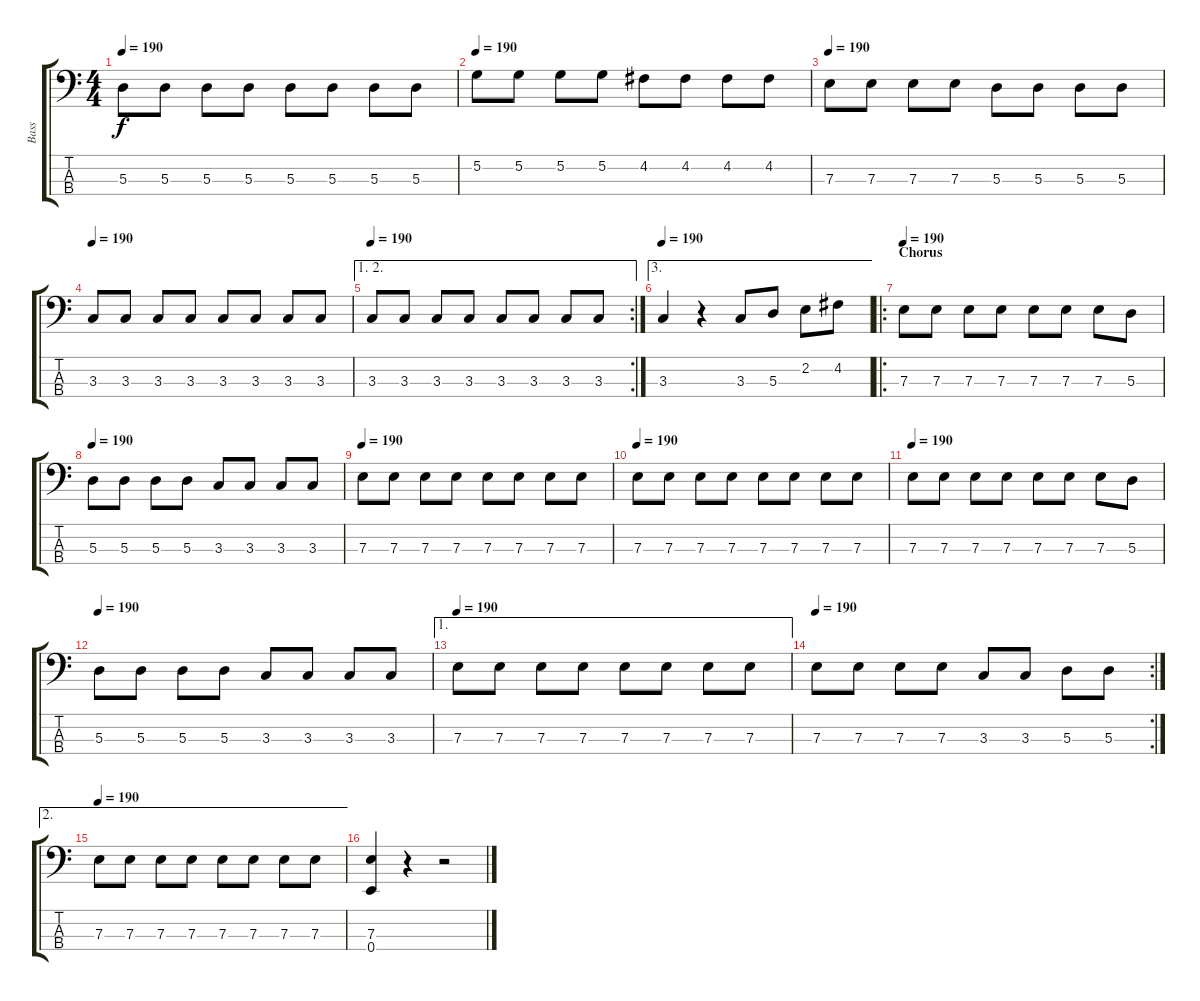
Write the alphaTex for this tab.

\track ("Bass" "Bass") {instrument electricbasspick}
\staff {score tabs}
\tuning (G2 D2 A1 E1) {hide}
\ts (4 4)
\tempo 190
\clef f4
\ks c
5.3.8{dy f} 5.3.8 5.3.8 5.3.8 5.3.8 5.3.8 5.3.8 5.3.8 |
\tempo 190
5.2.8 5.2.8 5.2.8 5.2.8 4.2.8 4.2.8 4.2.8 4.2.8 |
\tempo 190
7.3.8 7.3.8 7.3.8 7.3.8 5.3.8 5.3.8 5.3.8 5.3.8 |
\tempo 190
3.3.8 3.3.8 3.3.8 3.3.8 3.3.8 3.3.8 3.3.8 3.3.8 |
\ae (1 2)
\rc 2
\tempo 190
3.3.8 3.3.8 3.3.8 3.3.8 3.3.8 3.3.8 3.3.8 3.3.8 |
\ae 3
\tempo 190
3.3.4 r.4 3.3.8 5.3.8 2.2.8 4.2.8 |
\ro
\section ("" "Chorus")
\tempo 190
7.3.8 7.3.8 7.3.8 7.3.8 7.3.8 7.3.8 7.3.8 5.3.8 |
\tempo 190
5.3.8 5.3.8 5.3.8 5.3.8 3.3.8 3.3.8 3.3.8 3.3.8 |
\tempo 190
7.3.8 7.3.8 7.3.8 7.3.8 7.3.8 7.3.8 7.3.8 7.3.8 |
\tempo 190
7.3.8 7.3.8 7.3.8 7.3.8 7.3.8 7.3.8 7.3.8 7.3.8 |
\tempo 190
7.3.8 7.3.8 7.3.8 7.3.8 7.3.8 7.3.8 7.3.8 5.3.8 |
\tempo 190
5.3.8 5.3.8 5.3.8 5.3.8 3.3.8 3.3.8 3.3.8 3.3.8 |
\ae 1
\tempo 190
7.3.8 7.3.8 7.3.8 7.3.8 7.3.8 7.3.8 7.3.8 7.3.8 |
\rc 2
\tempo 190
7.3.8 7.3.8 7.3.8 7.3.8 3.3.8 3.3.8 5.3.8 5.3.8 |
\ae 2
\tempo 190
7.3.8 7.3.8 7.3.8 7.3.8 7.3.8 7.3.8 7.3.8 7.3.8 |
(7.3 0.4).4 r.4 r.2
